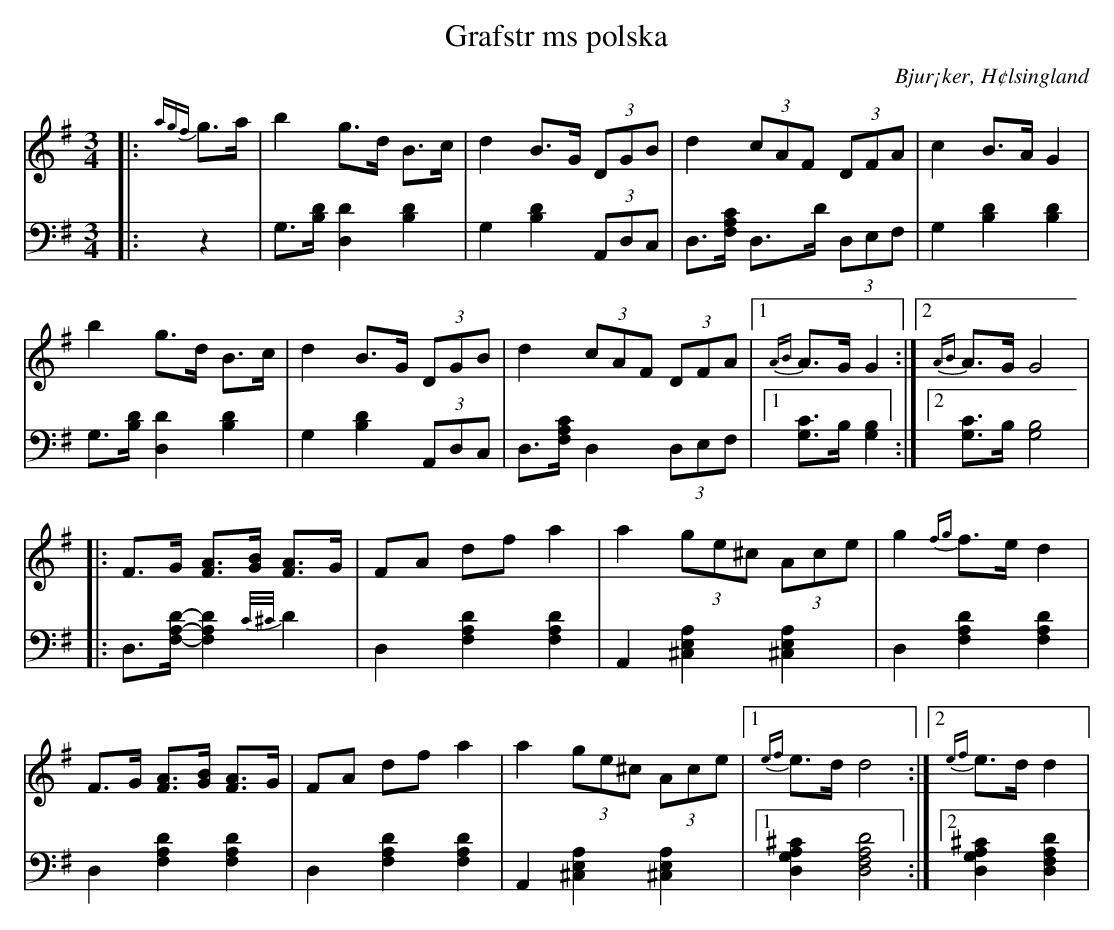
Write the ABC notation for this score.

X:1
T: Grafstr ms polska
O: Bjur¡ker, H¢lsingland
M: 3/4
L: 1/8
K: G
V:1
V:2
V: 1
|:{agf}g>a|b2 g>d B>c|d2 B>G (3DGB|d2 (3cAF (3DFA|c2 B>A G2|
b2 g>d B>c|d2 B>G (3DGB|d2 (3cAF (3DFA|1 {AB}A>G G2:|2 {AB}A>G G4|
|:F>G [FA]>[GB] [FA]>G |FA df a2 |a2 (3ge^c (3Ace |g2 {fg}f>e d2 |
F>G [FA]>[GB] [FA]>G |FA df a2 |a2 (3ge^c (3Ace |1 {ef}e>d d4:|2 {ef}e>d d2|
V:2 clef=bass
|:z2 | G,>[B,D] [D,2D2] [B,2D2]| G,2 [B,2D2] (3A,,D,C,|D,>[F,A,C] D,>D (3D,E,F,| G,2 [B,2D2] [B,2D2]|
G,>[B,D] [D,2D2] [B,2D2]| G,2 [B,2D2] (3A,,D,C,|D,>[F,A,C] D,2 (3D,E,F,|1 [G,C]>B, [G,2B,2]:|2 [G,C]>B, [G,4B,4]|
|:D,>[F,A,D]-[F,2A,2D2] {C/^C/}D2|D,2 [F,2A,2D2] [F,2A,2D2]| A,,2 [^C,2E,2A,2] [^C,2E,2A,2]|D,2 [F,2A,2D2] [F,2A,2D2] |
D,2 [F,2A,2D2] [F,2A,2D2] | D,2 [F,2A,2D2] [F,2A,2D2] | A,,2 [^C,2E,2A,2] [^C,2E,2A,2]|1 [D,2G,2A,2^C2] [D,4F,4A,4D4]:|2 [D,2G,2A,2^C2] [D,2F,2A,2D2]|
